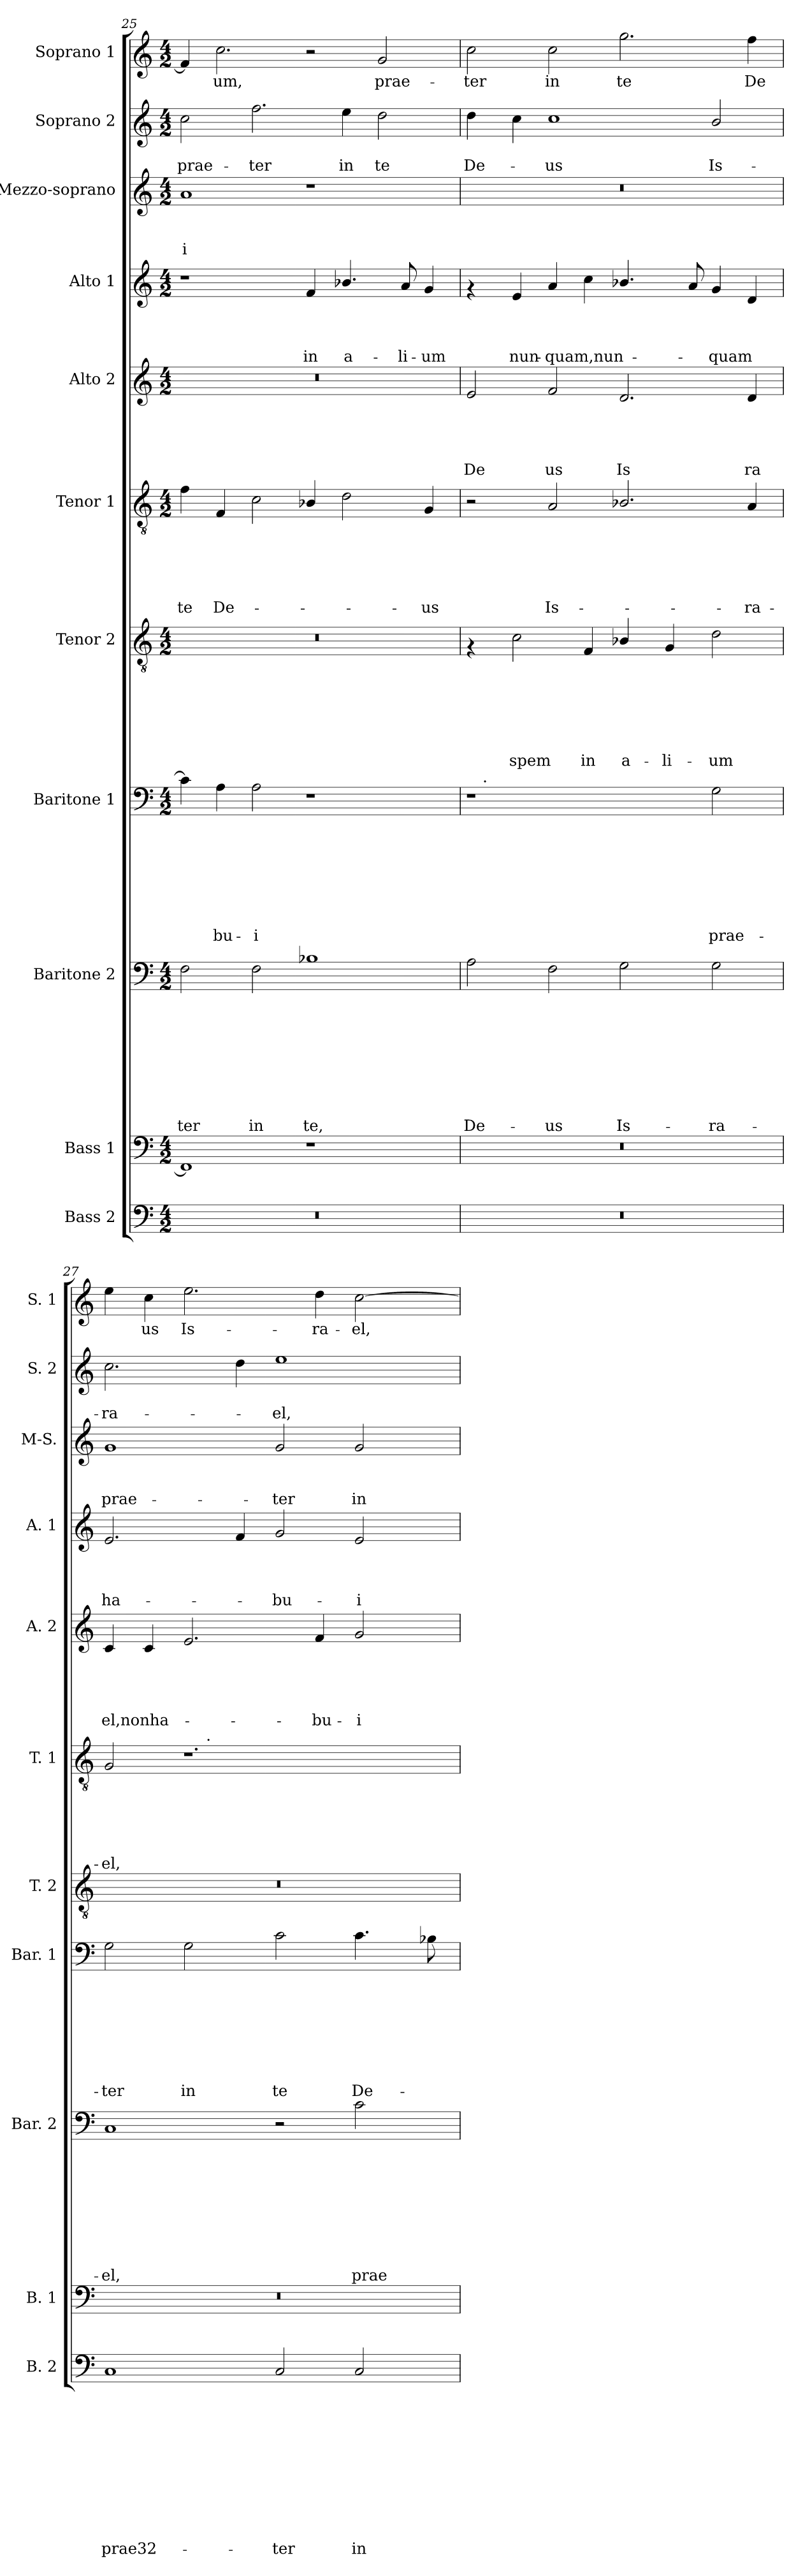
**kern	**text	**text	**text	**text	**text	**text	**text	**text	**text	**text	**text	**kern	**text	**kern	**text	**text	**text	**text	**text	**text	**text	**text	**text	**kern	**text	**text	**text	**text	**text	**text	**text	**text	**kern	**text	**text	**text	**text	**text	**text	**text	**kern	**text	**text	**text	**text	**text	**text	**kern	**text	**text	**text	**text	**text	**kern	**text	**text	**text	**text	**kern	**text	**text	**text	**kern	**text	**text	**kern	**text
*part11	*part11	*part11	*part11	*part11	*part11	*part11	*part11	*part11	*part11	*part11	*part11	*part10	*part10	*part9	*part9	*part9	*part9	*part9	*part9	*part9	*part9	*part9	*part9	*part8	*part8	*part8	*part8	*part8	*part8	*part8	*part8	*part8	*part7	*part7	*part7	*part7	*part7	*part7	*part7	*part7	*part6	*part6	*part6	*part6	*part6	*part6	*part6	*part5	*part5	*part5	*part5	*part5	*part5	*part4	*part4	*part4	*part4	*part4	*part3	*part3	*part3	*part3	*part2	*part2	*part2	*part1	*part1
*staff11	*staff11	*staff11	*staff11	*staff11	*staff11	*staff11	*staff11	*staff11	*staff11	*staff11	*staff11	*staff10	*staff10	*staff9	*staff9	*staff9	*staff9	*staff9	*staff9	*staff9	*staff9	*staff9	*staff9	*staff8	*staff8	*staff8	*staff8	*staff8	*staff8	*staff8	*staff8	*staff8	*staff7	*staff7	*staff7	*staff7	*staff7	*staff7	*staff7	*staff7	*staff6	*staff6	*staff6	*staff6	*staff6	*staff6	*staff6	*staff5	*staff5	*staff5	*staff5	*staff5	*staff5	*staff4	*staff4	*staff4	*staff4	*staff4	*staff3	*staff3	*staff3	*staff3	*staff2	*staff2	*staff2	*staff1	*staff1
*I"Bass 2	*	*	*	*	*	*	*	*	*	*	*	*I"Bass 1	*	*I"Baritone 2	*	*	*	*	*	*	*	*	*	*I"Baritone 1	*	*	*	*	*	*	*	*	*I"Tenor 2	*	*	*	*	*	*	*	*I"Tenor 1	*	*	*	*	*	*	*I"Alto 2	*	*	*	*	*	*I"Alto 1	*	*	*	*	*I"Mezzo-soprano	*	*	*	*I"Soprano 2	*	*	*I"Soprano 1	*
*I'B. 2	*	*	*	*	*	*	*	*	*	*	*	*I'B. 1	*	*I'Bar. 2	*	*	*	*	*	*	*	*	*	*I'Bar. 1	*	*	*	*	*	*	*	*	*I'T. 2	*	*	*	*	*	*	*	*I'T. 1	*	*	*	*	*	*	*I'A. 2	*	*	*	*	*	*I'A. 1	*	*	*	*	*I'M-S.	*	*	*	*I'S. 2	*	*	*I'S. 1	*
*clefF4	*	*	*	*	*	*	*	*	*	*	*	*clefF4	*	*clefF4	*	*	*	*	*	*	*	*	*	*clefF4	*	*	*	*	*	*	*	*	*clefGv2	*	*	*	*	*	*	*	*clefGv2	*	*	*	*	*	*	*clefG2	*	*	*	*	*	*clefG2	*	*	*	*	*clefG2	*	*	*	*clefG2	*	*	*clefG2	*
*k[]	*	*	*	*	*	*	*	*	*	*	*	*k[]	*	*k[]	*	*	*	*	*	*	*	*	*	*k[]	*	*	*	*	*	*	*	*	*k[]	*	*	*	*	*	*	*	*k[]	*	*	*	*	*	*	*k[]	*	*	*	*	*	*k[]	*	*	*	*	*k[]	*	*	*	*k[]	*	*	*k[]	*
*C:	*	*	*	*	*	*	*	*	*	*	*	*C:	*	*C:	*	*	*	*	*	*	*	*	*	*C:	*	*	*	*	*	*	*	*	*C:	*	*	*	*	*	*	*	*C:	*	*	*	*	*	*	*C:	*	*	*	*	*	*C:	*	*	*	*	*C:	*	*	*	*C:	*	*	*C:	*
*M4/2	*	*	*	*	*	*	*	*	*	*	*	*M4/2	*	*M4/2	*	*	*	*	*	*	*	*	*	*M4/2	*	*	*	*	*	*	*	*	*M4/2	*	*	*	*	*	*	*	*M4/2	*	*	*	*	*	*	*M4/2	*	*	*	*	*	*M4/2	*	*	*	*	*M4/2	*	*	*	*M4/2	*	*	*M4/2	*
=25	=25	=25	=25	=25	=25	=25	=25	=25	=25	=25	=25	=25	=25	=25	=25	=25	=25	=25	=25	=25	=25	=25	=25	=25	=25	=25	=25	=25	=25	=25	=25	=25	=25	=25	=25	=25	=25	=25	=25	=25	=25	=25	=25	=25	=25	=25	=25	=25	=25	=25	=25	=25	=25	=25	=25	=25	=25	=25	=25	=25	=25	=25	=25	=25	=25	=25	=25
!	!	!	!	!	!	!	!	!	!	!	!	!	!	!	!	!	!	!	!	!	!	!	!LO:LY:b	!	!	!	!	!	!	!	!	!	!	!	!	!	!	!	!	!	!	!	!	!	!	!	!LO:LY:b	!	!	!	!	!	!	!	!	!	!	!	!	!	!	!LO:LY:b	!	!	!LO:LY:b	!	!
0r	.	.	.	.	.	.	.	.	.	.	.	1FF]	.	2F\	.	.	.	.	.	.	.	.	-ter	4c\]	.	.	.	.	.	.	.	.	0r	.	.	.	.	.	.	.	4f\	.	.	.	.	.	te	0r	.	.	.	.	.	1r	.	.	.	.	1a	.	.	-i	2cc\	.	prae-	4f/]	.
!	!	!	!	!	!	!	!	!	!	!	!	!	!	!	!	!	!	!	!	!	!	!	!	!	!	!	!	!	!	!	!	!LO:LY:b	!	!	!	!	!	!	!	!	!	!	!	!	!	!	!LO:LY:b	!	!	!	!	!	!	!	!	!	!	!	!	!	!	!	!	!	!	!	!LO:LY:b
.	.	.	.	.	.	.	.	.	.	.	.	.	.	.	.	.	.	.	.	.	.	.	.	4A\	.	.	.	.	.	.	.	-bu-	.	.	.	.	.	.	.	.	4F/	.	.	.	.	.	De-	.	.	.	.	.	.	.	.	.	.	.	.	.	.	.	.	.	.	2.cc\	-um,
!	!	!	!	!	!	!	!	!	!	!	!	!	!	!	!	!	!	!	!	!	!	!	!LO:LY:b	!	!	!	!	!	!	!	!	!LO:LY:b	!	!	!	!	!	!	!	!	!	!	!	!	!	!	!	!	!	!	!	!	!	!	!	!	!	!	!	!	!	!	!	!	!LO:LY:b	!	!
.	.	.	.	.	.	.	.	.	.	.	.	.	.	2F\	.	.	.	.	.	.	.	.	in	2A\	.	.	.	.	.	.	.	-i	.	.	.	.	.	.	.	.	2c\	.	.	.	.	.	.	.	.	.	.	.	.	.	.	.	.	.	.	.	.	.	2.ff\	.	-ter	.	.
!	!	!	!	!	!	!	!	!	!	!	!	!	!	!	!	!	!	!	!	!	!	!	!LO:LY:b	!	!	!	!	!	!	!	!	!	!	!	!	!	!	!	!	!	!	!	!	!	!	!	!	!	!	!	!	!	!	!	!	!	!	!LO:LY:b	!	!	!	!	!	!	!	!	!
.	.	.	.	.	.	.	.	.	.	.	.	1r	.	1B-X	.	.	.	.	.	.	.	.	te,	1r	.	.	.	.	.	.	.	.	.	.	.	.	.	.	.	.	4B-X/	.	.	.	.	.	.	.	.	.	.	.	.	4f/	.	.	.	in	1r	.	.	.	.	.	.	2r	.
!	!	!	!	!	!	!	!	!	!	!	!	!	!	!	!	!	!	!	!	!	!	!	!	!	!	!	!	!	!	!	!	!	!	!	!	!	!	!	!	!	!	!	!	!	!	!	!	!	!	!	!	!	!	!	!	!	!	!LO:LY:b	!	!	!	!	!	!	!LO:LY:b	!	!
.	.	.	.	.	.	.	.	.	.	.	.	.	.	.	.	.	.	.	.	.	.	.	.	.	.	.	.	.	.	.	.	.	.	.	.	.	.	.	.	.	2d\	.	.	.	.	.	.	.	.	.	.	.	.	4.b-X/	.	.	.	a-	.	.	.	.	4ee\	.	in	.	.
!	!	!	!	!	!	!	!	!	!	!	!	!	!	!	!	!	!	!	!	!	!	!	!	!	!	!	!	!	!	!	!	!	!	!	!	!	!	!	!	!	!	!	!	!	!	!	!	!	!	!	!	!	!	!	!	!	!	!	!	!	!	!	!	!	!LO:LY:b	!	!LO:LY:b
.	.	.	.	.	.	.	.	.	.	.	.	.	.	.	.	.	.	.	.	.	.	.	.	.	.	.	.	.	.	.	.	.	.	.	.	.	.	.	.	.	.	.	.	.	.	.	.	.	.	.	.	.	.	.	.	.	.	.	.	.	.	.	2dd\	.	te	2g/	prae-
!	!	!	!	!	!	!	!	!	!	!	!	!	!	!	!	!	!	!	!	!	!	!	!	!	!	!	!	!	!	!	!	!	!	!	!	!	!	!	!	!	!	!	!	!	!	!	!	!	!	!	!	!	!	!	!	!	!	!LO:LY:b	!	!	!	!	!	!	!	!	!
.	.	.	.	.	.	.	.	.	.	.	.	.	.	.	.	.	.	.	.	.	.	.	.	.	.	.	.	.	.	.	.	.	.	.	.	.	.	.	.	.	.	.	.	.	.	.	.	.	.	.	.	.	.	8a/	.	.	.	-li-	.	.	.	.	.	.	.	.	.
!	!	!	!	!	!	!	!	!	!	!	!	!	!	!	!	!	!	!	!	!	!	!	!	!	!	!	!	!	!	!	!	!	!	!	!	!	!	!	!	!	!	!	!	!	!	!	!LO:LY:b	!	!	!	!	!	!	!	!	!	!	!LO:LY:b	!	!	!	!	!	!	!	!	!
.	.	.	.	.	.	.	.	.	.	.	.	.	.	.	.	.	.	.	.	.	.	.	.	.	.	.	.	.	.	.	.	.	.	.	.	.	.	.	.	.	4G/	.	.	.	.	.	-us	.	.	.	.	.	.	4g/	.	.	.	-um	.	.	.	.	.	.	.	.	.
=26	=26	=26	=26	=26	=26	=26	=26	=26	=26	=26	=26	=26	=26	=26	=26	=26	=26	=26	=26	=26	=26	=26	=26	=26	=26	=26	=26	=26	=26	=26	=26	=26	=26	=26	=26	=26	=26	=26	=26	=26	=26	=26	=26	=26	=26	=26	=26	=26	=26	=26	=26	=26	=26	=26	=26	=26	=26	=26	=26	=26	=26	=26	=26	=26	=26	=26	=26
!	!	!	!	!	!	!	!	!	!	!	!	!	!	!	!	!	!	!	!	!	!	!	!LO:LY:b	!	!	!	!	!	!	!	!	!	!	!	!	!	!	!	!	!	!	!	!	!	!	!	!	!	!	!	!	!	!LO:LY:b	!	!	!	!	!	!	!	!	!	!	!	!LO:LY:b	!	!LO:LY:b
*	*	*	*	*	*	*	*	*	*	*	*	*	*	*	*	*	*	*	*	*	*	*	*	*^	*	*	*	*	*	*	*	*	*	*	*	*	*	*	*	*	*	*	*	*	*	*	*	*	*	*	*	*	*	*	*	*	*	*	*	*	*	*	*	*	*	*	*
0r	.	.	.	.	.	.	.	.	.	.	.	0r	.	2A\	.	.	.	.	.	.	.	.	De-	1r	16ryy	.	.	.	.	.	.	.	.	4rF	.	.	.	.	.	.	.	2r	.	.	.	.	.	.	2e/	.	.	.	.	De	4rf	.	.	.	.	0r	.	.	.	4dd\	.	De-	2cc\	-ter
!	!	!	!	!	!	!	!	!	!	!	!	!	!	!	!	!	!	!	!	!	!	!	!	!	!LO:TX:a:t=.	!	!	!	!	!	!	!	!	!	!	!	!	!	!	!	!	!	!	!	!	!	!	!	!	!	!	!	!	!	!	!	!	!	!	!	!	!	!	!	!	!	!	!
.	.	.	.	.	.	.	.	.	.	.	.	.	.	.	.	.	.	.	.	.	.	.	.	.	1ryy	.	.	.	.	.	.	.	.	.	.	.	.	.	.	.	.	.	.	.	.	.	.	.	.	.	.	.	.	.	.	.	.	.	.	.	.	.	.	.	.	.	.	.
!	!	!	!	!	!	!	!	!	!	!	!	!	!	!	!	!	!	!	!	!	!	!	!	!	!	!	!	!	!	!	!	!	!	!	!	!	!	!	!	!	!LO:LY:b	!	!	!	!	!	!	!	!	!	!	!	!	!	!	!	!	!	!LO:LY:b	!	!	!	!	!	!	!	!	!
.	.	.	.	.	.	.	.	.	.	.	.	.	.	.	.	.	.	.	.	.	.	.	.	.	.	.	.	.	.	.	.	.	.	2c\	.	.	.	.	.	.	spem	.	.	.	.	.	.	.	.	.	.	.	.	.	4e/	.	.	.	nun-	.	.	.	.	4cc\	.	.	.	.
!	!	!	!	!	!	!	!	!	!	!	!	!	!	!	!	!	!	!	!	!	!	!	!LO:LY:b	!	!	!	!	!	!	!	!	!	!	!	!	!	!	!	!	!	!	!	!	!	!	!	!	!LO:LY:b	!	!	!	!	!	!LO:LY:b	!	!	!	!	!LO:LY:b	!	!	!	!	!	!	!LO:LY:b	!	!LO:LY:b
.	.	.	.	.	.	.	.	.	.	.	.	.	.	2F\	.	.	.	.	.	.	.	.	-us	.	.	.	.	.	.	.	.	.	.	.	.	.	.	.	.	.	.	2A/	.	.	.	.	.	Is-	2f/	.	.	.	.	us	4a/	.	.	.	-quam,nun-	.	.	.	.	1cc	.	-us	2cc\	in
!	!	!	!	!	!	!	!	!	!	!	!	!	!	!	!	!	!	!	!	!	!	!	!	!	!	!	!	!	!	!	!	!	!	!	!	!	!	!	!	!	!LO:LY:b	!	!	!	!	!	!	!	!	!	!	!	!	!	!	!	!	!	!	!	!	!	!	!	!	!	!	!
.	.	.	.	.	.	.	.	.	.	.	.	.	.	.	.	.	.	.	.	.	.	.	.	.	.	.	.	.	.	.	.	.	.	4F/	.	.	.	.	.	.	in	.	.	.	.	.	.	.	.	.	.	.	.	.	4cc\	.	.	.	.	.	.	.	.	.	.	.	.	.
!	!	!	!	!	!	!	!	!	!	!	!	!	!	!	!	!	!	!	!	!	!	!	!LO:LY:b	!	!	!	!	!	!	!	!	!	!	!	!	!	!	!	!	!	!LO:LY:b	!	!	!	!	!	!	!	!	!	!	!	!	!LO:LY:b	!	!	!	!	!	!	!	!	!	!	!	!	!	!LO:LY:b
.	.	.	.	.	.	.	.	.	.	.	.	.	.	2G\	.	.	.	.	.	.	.	.	Is-	2ryy	.	.	.	.	.	.	.	.	.	4B-X/	.	.	.	.	.	.	a-	2.B-X/	.	.	.	.	.	.	2.d/	.	.	.	.	Is	4.b-X/	.	.	.	.	.	.	.	.	.	.	.	2.gg\	te
.	.	.	.	.	.	.	.	.	.	.	.	.	.	.	.	.	.	.	.	.	.	.	.	.	2...ryy	.	.	.	.	.	.	.	.	.	.	.	.	.	.	.	.	.	.	.	.	.	.	.	.	.	.	.	.	.	.	.	.	.	.	.	.	.	.	.	.	.	.	.
!	!	!	!	!	!	!	!	!	!	!	!	!	!	!	!	!	!	!	!	!	!	!	!	!	!	!	!	!	!	!	!	!	!	!	!	!	!	!	!	!	!LO:LY:b	!	!	!	!	!	!	!	!	!	!	!	!	!	!	!	!	!	!	!	!	!	!	!	!	!	!	!
.	.	.	.	.	.	.	.	.	.	.	.	.	.	.	.	.	.	.	.	.	.	.	.	.	.	.	.	.	.	.	.	.	.	4G/	.	.	.	.	.	.	-li-	.	.	.	.	.	.	.	.	.	.	.	.	.	.	.	.	.	.	.	.	.	.	.	.	.	.	.
.	.	.	.	.	.	.	.	.	.	.	.	.	.	.	.	.	.	.	.	.	.	.	.	.	.	.	.	.	.	.	.	.	.	.	.	.	.	.	.	.	.	.	.	.	.	.	.	.	.	.	.	.	.	.	8a/	.	.	.	.	.	.	.	.	.	.	.	.	.
!	!	!	!	!	!	!	!	!	!	!	!	!	!	!	!	!	!	!	!	!	!	!	!LO:LY:b	!	!	!	!	!	!	!	!	!	!LO:LY:b	!	!	!	!	!	!	!	!LO:LY:b	!	!	!	!	!	!	!	!	!	!	!	!	!	!	!	!	!	!LO:LY:b	!	!	!	!	!	!	!LO:LY:b	!	!
.	.	.	.	.	.	.	.	.	.	.	.	.	.	2G\	.	.	.	.	.	.	.	.	-ra-	2G\	.	.	.	.	.	.	.	.	prae-	2d\	.	.	.	.	.	.	-um	.	.	.	.	.	.	.	.	.	.	.	.	.	4g/	.	.	.	-quam	.	.	.	.	2b/	.	Is-	.	.
!	!	!	!	!	!	!	!	!	!	!	!	!	!	!	!	!	!	!	!	!	!	!	!	!	!	!	!	!	!	!	!	!	!	!	!	!	!	!	!	!	!	!	!	!	!	!	!	!LO:LY:b	!	!	!	!	!	!LO:LY:b	!	!	!	!	!	!	!	!	!	!	!	!	!	!LO:LY:b
.	.	.	.	.	.	.	.	.	.	.	.	.	.	.	.	.	.	.	.	.	.	.	.	.	.	.	.	.	.	.	.	.	.	.	.	.	.	.	.	.	.	4A/	.	.	.	.	.	-ra-	4d/	.	.	.	.	ra	4d/	.	.	.	.	.	.	.	.	.	.	.	4ff\	De
!!LO:PB:g=z
=27	=27	=27	=27	=27	=27	=27	=27	=27	=27	=27	=27	=27	=27	=27	=27	=27	=27	=27	=27	=27	=27	=27	=27	=27	=27	=27	=27	=27	=27	=27	=27	=27	=27	=27	=27	=27	=27	=27	=27	=27	=27	=27	=27	=27	=27	=27	=27	=27	=27	=27	=27	=27	=27	=27	=27	=27	=27	=27	=27	=27	=27	=27	=27	=27	=27	=27	=27	=27
!	!	!	!	!	!	!	!	!	!	!	!LO:LY:b	!	!	!	!	!	!	!	!	!	!	!	!LO:LY:b	!	!	!	!	!	!	!	!	!	!LO:LY:b	!	!	!	!	!	!	!	!	!	!	!	!	!	!	!LO:LY:b	!	!	!	!	!	!LO:LY:b	!	!	!	!	!LO:LY:b	!	!	!	!LO:LY:b	!	!	!LO:LY:b	!	!
*	*	*	*	*	*	*	*	*	*	*	*	*	*	*	*	*	*	*	*	*	*	*	*	*v	*v	*	*	*	*	*	*	*	*	*	*	*	*	*	*	*	*	*^	*	*	*	*	*	*	*	*	*	*	*	*	*	*	*	*	*	*	*	*	*	*	*	*	*	*
1C	.	.	.	.	.	.	.	.	.	.	prae32-	0r	.	1C	.	.	.	.	.	.	.	.	-el,	2G\	.	.	.	.	.	.	.	-ter	0r	.	.	.	.	.	.	.	2G/	2ryy	.	.	.	.	.	-el,	4c/	.	.	.	.	el,nonha-	2.e/	.	.	.	ha-	1g	.	.	prae-	2.cc\	.	-ra-	4ee\	.
!	!	!	!	!	!	!	!	!	!	!	!	!	!	!	!	!	!	!	!	!	!	!	!	!	!	!	!	!	!	!	!	!	!	!	!	!	!	!	!	!	!	!	!	!	!	!	!	!	!	!	!	!	!	!	!	!	!	!	!	!	!	!	!	!	!	!	!	!LO:LY:b
.	.	.	.	.	.	.	.	.	.	.	.	.	.	.	.	.	.	.	.	.	.	.	.	.	.	.	.	.	.	.	.	.	.	.	.	.	.	.	.	.	.	.	.	.	.	.	.	.	4c/	.	.	.	.	.	.	.	.	.	.	.	.	.	.	.	.	.	4cc\	us
!	!	!	!	!	!	!	!	!	!	!	!	!	!	!	!	!	!	!	!	!	!	!	!	!	!	!	!	!	!	!	!	!LO:LY:b	!	!	!	!	!	!	!	!	!	!	!	!	!	!	!	!	!	!	!	!	!	!	!	!	!	!	!	!	!	!	!	!	!	!	!	!LO:LY:b
.	.	.	.	.	.	.	.	.	.	.	.	.	.	.	.	.	.	.	.	.	.	.	.	2G\	.	.	.	.	.	.	.	in	.	.	.	.	.	.	.	.	1.r	16.ryy	.	.	.	.	.	.	2.e/	.	.	.	.	.	.	.	.	.	.	.	.	.	.	.	.	.	2.ee\	Is-
!	!	!	!	!	!	!	!	!	!	!	!	!	!	!	!	!	!	!	!	!	!	!	!	!	!	!	!	!	!	!	!	!	!	!	!	!	!	!	!	!	!	!LO:TX:a:t=.	!	!	!	!	!	!	!	!	!	!	!	!	!	!	!	!	!	!	!	!	!	!	!	!	!	!
.	.	.	.	.	.	.	.	.	.	.	.	.	.	.	.	.	.	.	.	.	.	.	.	.	.	.	.	.	.	.	.	.	.	.	.	.	.	.	.	.	.	1ryy	.	.	.	.	.	.	.	.	.	.	.	.	.	.	.	.	.	.	.	.	.	.	.	.	.	.
.	.	.	.	.	.	.	.	.	.	.	.	.	.	.	.	.	.	.	.	.	.	.	.	.	.	.	.	.	.	.	.	.	.	.	.	.	.	.	.	.	.	.	.	.	.	.	.	.	.	.	.	.	.	.	4f/	.	.	.	.	.	.	.	.	4dd\	.	.	.	.
!	!	!	!	!	!	!	!	!	!	!	!LO:LY:b	!	!	!	!	!	!	!	!	!	!	!	!	!	!	!	!	!	!	!	!	!LO:LY:b	!	!	!	!	!	!	!	!	!	!	!	!	!	!	!	!	!	!	!	!	!	!	!	!	!	!	!LO:LY:b	!	!	!	!LO:LY:b	!	!	!LO:LY:b	!	!
2C/	.	.	.	.	.	.	.	.	.	.	-ter	.	.	2r	.	.	.	.	.	.	.	.	.	2c\	.	.	.	.	.	.	.	te	.	.	.	.	.	.	.	.	.	.	.	.	.	.	.	.	.	.	.	.	.	.	2g/	.	.	.	-bu-	2g/	.	.	-ter	1ee	.	-el,	.	.
!	!	!	!	!	!	!	!	!	!	!	!	!	!	!	!	!	!	!	!	!	!	!	!	!	!	!	!	!	!	!	!	!	!	!	!	!	!	!	!	!	!	!	!	!	!	!	!	!	!	!	!	!	!	!LO:LY:b	!	!	!	!	!	!	!	!	!	!	!	!	!	!LO:LY:b
.	.	.	.	.	.	.	.	.	.	.	.	.	.	.	.	.	.	.	.	.	.	.	.	.	.	.	.	.	.	.	.	.	.	.	.	.	.	.	.	.	.	.	.	.	.	.	.	.	4f/	.	.	.	.	-bu-	.	.	.	.	.	.	.	.	.	.	.	.	4dd\	-ra-
!	!	!	!	!	!	!	!	!	!	!	!LO:LY:b	!	!	!	!	!	!	!	!	!	!	!	!LO:LY:b	!	!	!	!	!	!	!	!	!LO:LY:b	!	!	!	!	!	!	!	!	!	!	!	!	!	!	!	!	!	!	!	!	!	!LO:LY:b	!	!	!	!	!LO:LY:b	!	!	!	!LO:LY:b	!	!	!	!	!LO:LY:b
2C/	.	.	.	.	.	.	.	.	.	.	in	.	.	2c\	.	.	.	.	.	.	.	.	prae-	4.c\	.	.	.	.	.	.	.	De-	.	.	.	.	.	.	.	.	.	.	.	.	.	.	.	.	2g/	.	.	.	.	-i-	2e/	.	.	.	-i	2g/	.	.	in	.	.	.	[>2cc\	-el,
.	.	.	.	.	.	.	.	.	.	.	.	.	.	.	.	.	.	.	.	.	.	.	.	.	.	.	.	.	.	.	.	.	.	.	.	.	.	.	.	.	.	4ryy	.	.	.	.	.	.	.	.	.	.	.	.	.	.	.	.	.	.	.	.	.	.	.	.	.	.
.	.	.	.	.	.	.	.	.	.	.	.	.	.	.	.	.	.	.	.	.	.	.	.	.	.	.	.	.	.	.	.	.	.	.	.	.	.	.	.	.	.	8ryy	.	.	.	.	.	.	.	.	.	.	.	.	.	.	.	.	.	.	.	.	.	.	.	.	.	.
.	.	.	.	.	.	.	.	.	.	.	.	.	.	.	.	.	.	.	.	.	.	.	.	8B-X\	.	.	.	.	.	.	.	.	.	.	.	.	.	.	.	.	.	.	.	.	.	.	.	.	.	.	.	.	.	.	.	.	.	.	.	.	.	.	.	.	.	.	.	.
.	.	.	.	.	.	.	.	.	.	.	.	.	.	.	.	.	.	.	.	.	.	.	.	.	.	.	.	.	.	.	.	.	.	.	.	.	.	.	.	.	.	32ryy	.	.	.	.	.	.	.	.	.	.	.	.	.	.	.	.	.	.	.	.	.	.	.	.	.	.
*	*	*	*	*	*	*	*	*	*	*	*	*	*	*	*	*	*	*	*	*	*	*	*	*	*	*	*	*	*	*	*	*	*	*	*	*	*	*	*	*	*v	*v	*	*	*	*	*	*	*	*	*	*	*	*	*	*	*	*	*	*	*	*	*	*	*	*	*	*
=	=	=	=	=	=	=	=	=	=	=	=	=	=	=	=	=	=	=	=	=	=	=	=	=	=	=	=	=	=	=	=	=	=	=	=	=	=	=	=	=	=	=	=	=	=	=	=	=	=	=	=	=	=	=	=	=	=	=	=	=	=	=	=	=	=	=	=
*-	*-	*-	*-	*-	*-	*-	*-	*-	*-	*-	*-	*-	*-	*-	*-	*-	*-	*-	*-	*-	*-	*-	*-	*-	*-	*-	*-	*-	*-	*-	*-	*-	*-	*-	*-	*-	*-	*-	*-	*-	*-	*-	*-	*-	*-	*-	*-	*-	*-	*-	*-	*-	*-	*-	*-	*-	*-	*-	*-	*-	*-	*-	*-	*-	*-	*-	*-
